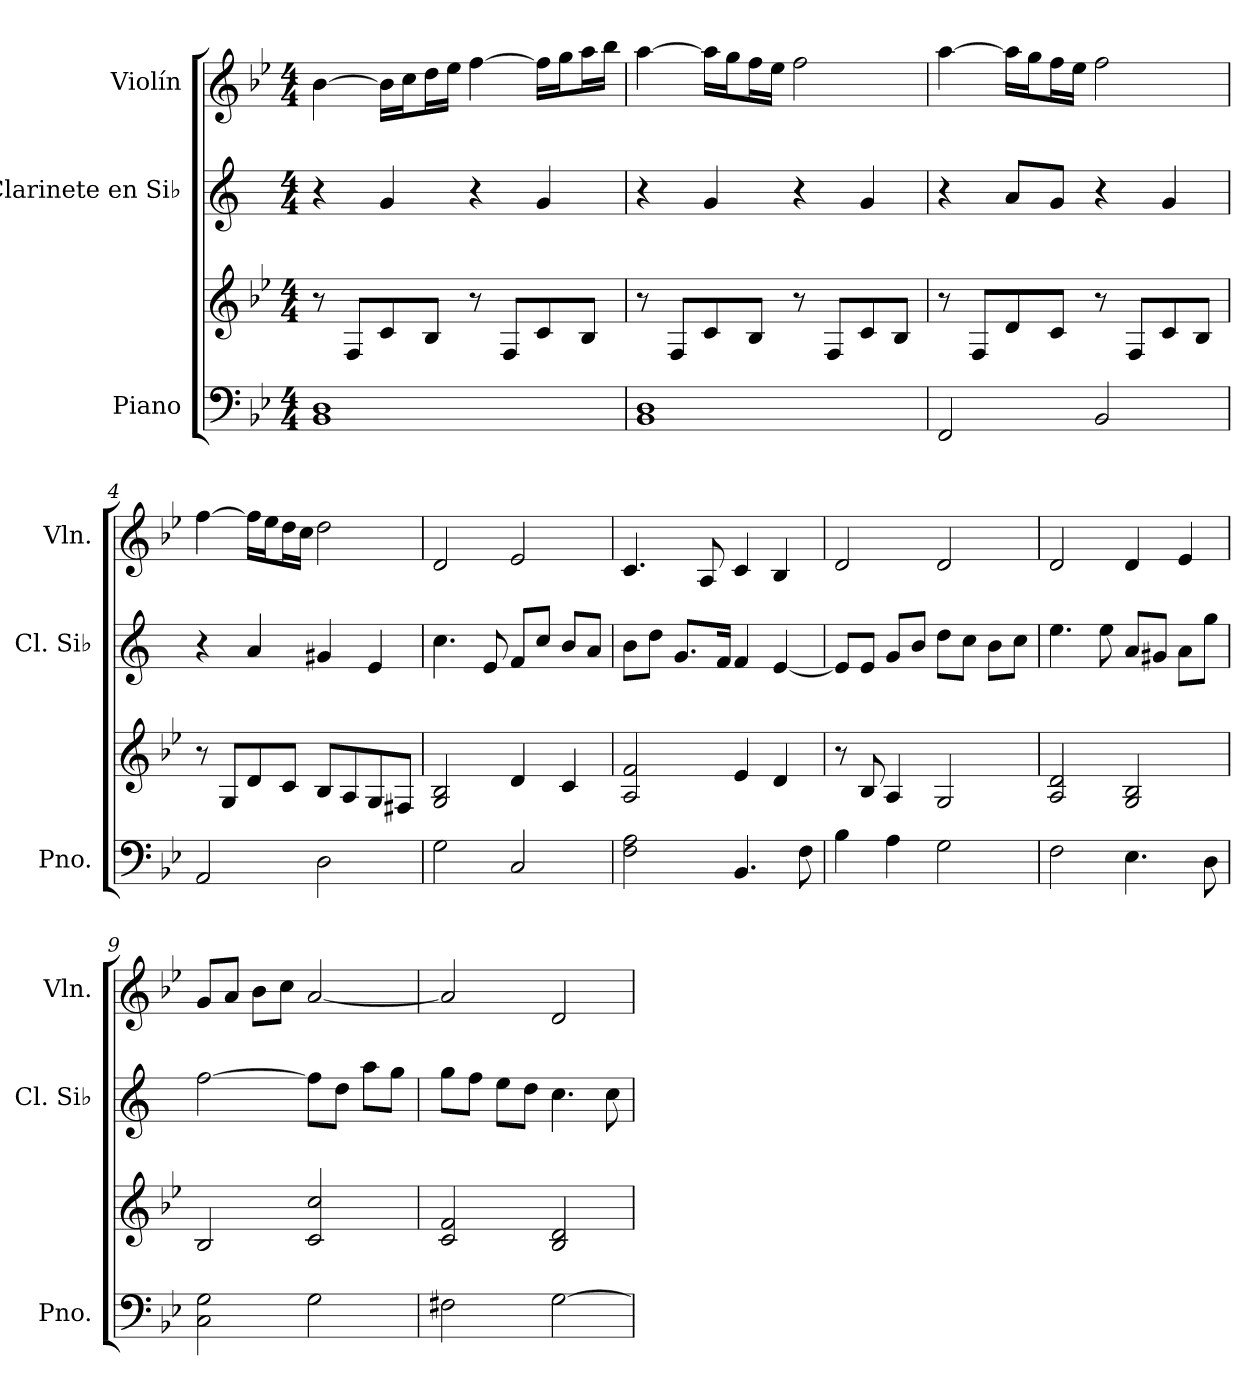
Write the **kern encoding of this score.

**kern	**kern	**kern	**kern
*part3	*part3	*part2	*part1
*staff4	*staff3	*staff2	*staff1
*I"Piano	*	*I"Clarinete en Si♭	*I"Violín
*I'Pno.	*	*I'Cl. Si♭	*I'Vln.
*clefF4	*clefG2	*clefG2	*clefG2
*	*	*ITrd1c2	*
*k[b-e-]	*k[b-e-]	*k[b-e-]	*k[b-e-]
*M4/4	*M4/4	*M4/4	*M4/4
*MM60	*MM60	*MM60	*MM60
=1	=1	=1	=1
1BB- 1D	8r	4r	[4b-\
.	8F/L	.	.
.	8c/	4f/	16b-\LL]
.	.	.	16cc\J
.	8B-/J	.	16dd\L
.	.	.	16ee-\JJ
.	8r	4r	[4ff\
.	8F/L	.	.
.	8c/	4f/	16ff\LL]
.	.	.	16gg\J
.	8B-/J	.	16aa\L
.	.	.	16bb-\JJ
=2	=2	=2	=2
1BB- 1D	8r	4r	[4aa\
.	8F/L	.	.
.	8c/	4f/	16aa\LL]
.	.	.	16gg\J
.	8B-/J	.	16ff\L
.	.	.	16ee-\JJ
.	8r	4r	2ff\
.	8F/L	.	.
.	8c/	4f/	.
.	8B-/J	.	.
=3	=3	=3	=3
2FF/	8r	4r	[4aa\
.	8F/L	.	.
.	8d/	8g/L	16aa\LL]
.	.	.	16gg\J
.	8c/J	8f/J	16ff\L
.	.	.	16ee-\JJ
2BB-/	8r	4r	2ff\
.	8F/L	.	.
.	8c/	4f/	.
.	8B-/J	.	.
=4	=4	=4	=4
2AA/	8r	4r	[4ff\
.	8G/L	.	.
.	8d/	4g/	16ff\LL]
.	.	.	16ee-\J
.	8c/J	.	16dd\L
.	.	.	16cc\JJ
2D\	8B-/L	4f#X/	2dd\
.	8A/	.	.
.	8G/	4d/	.
.	8F#X/J	.	.
=5	=5	=5	=5
2G\	2G/ 2B-/	4.b-\	2d/
.	.	8d/	.
2C/	4d/	8e-/L	2e-/
.	.	8b-/J	.
.	4c/	8a/L	.
.	.	8g/J	.
!!LO:LB:g=z
=6	=6	=6	=6
2F\ 2A\	2A/ 2f/	8a\L	4.c/
.	.	8cc\J	.
.	.	8.f/L	.
.	.	.	8A/
.	.	16e-/Jk	.
4.BB-/	4e-/	4e-/	4c/
.	4d/	[4d/	4B-/
8F\	.	.	.
=7	=7	=7	=7
4B-\	8r	8d/L]	2d/
.	8B-/	8d/J	.
4A\	4A/	8f/L	.
.	.	8a/J	.
2G\	2G/	8cc\L	2d/
.	.	8b-\J	.
.	.	8a\L	.
.	.	8b-\J	.
=8	=8	=8	=8
2F\	2A/ 2d/	4.dd\	2d/
.	.	8dd\	.
4.E-\	2G/ 2B-/	8g/L	4d/
.	.	8f#X/J	.
.	.	8g\L	4e-/
8D\	.	8ff\J	.
=9	=9	=9	=9
2C\ 2G\	2B-/	[2ee-\	8g/L
.	.	.	8a/J
.	.	.	8b-\L
.	.	.	8cc\J
2G\	2c/ 2cc/	8ee-\L]	[2a/
.	.	8cc\J	.
.	.	8gg\L	.
.	.	8ff\J	.
=10	=10	=10	=10
2F#X\	2c/ 2f/	8ff\L	2a/]
.	.	8ee-\J	.
.	.	8dd\L	.
.	.	8cc\J	.
[2G\	2B-/ 2d/	4.b-\	2d/
.	.	8b-\	.
=	=	=	=
*-	*-	*-	*-
